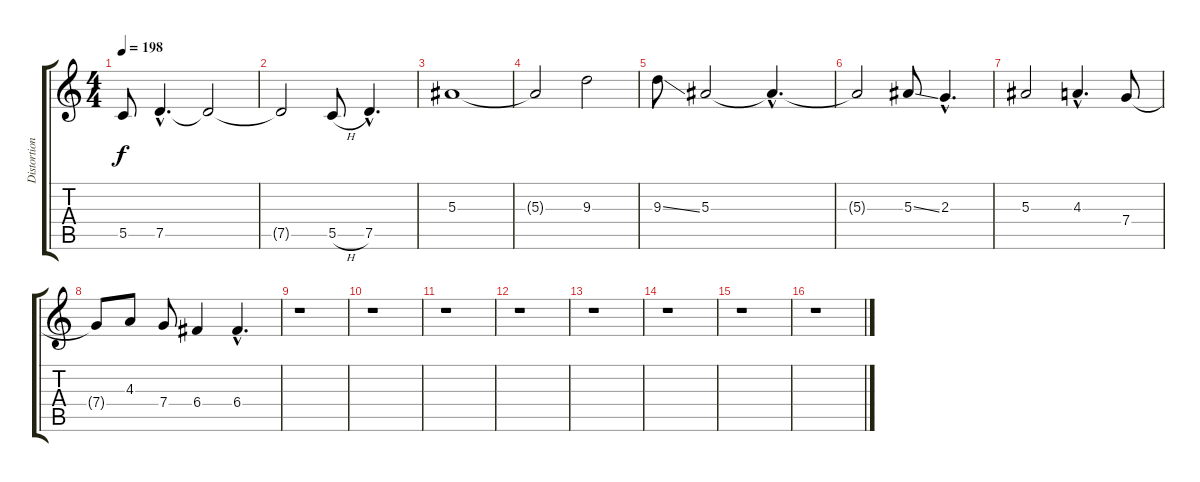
\track ("Distortion Guitar 2" "Distortion") {instrument distortionguitar}
\staff {score tabs}
\tuning (D4 A3 F3 C3 G2 D2) {hide}
\ts (4 4)
\tempo 198
\clef g2
\ks c
5.5.8{dy f} 7.5{hac}.4{d} 7.5{t}.2 |
7.5{t}.2 5.5{h}.8 7.5{hac}.4{d} |
5.3.1 |
5.3{t}.2 9.3.2 |
9.3{ss}.8 5.3.2 5.3{hac t}.4{d} |
5.3{t}.2 5.3{ss}.8 2.3{hac}.4{d} |
5.3.2 4.3{hac}.4{d} 7.4.8 |
7.4{t}.8 4.3.8 7.4.8 6.4.4 6.4{hac}.4{d} |
r.1 |
r.1 |
r.1 |
r.1 |
r.1 |
r.1 |
r.1 |
r.1
